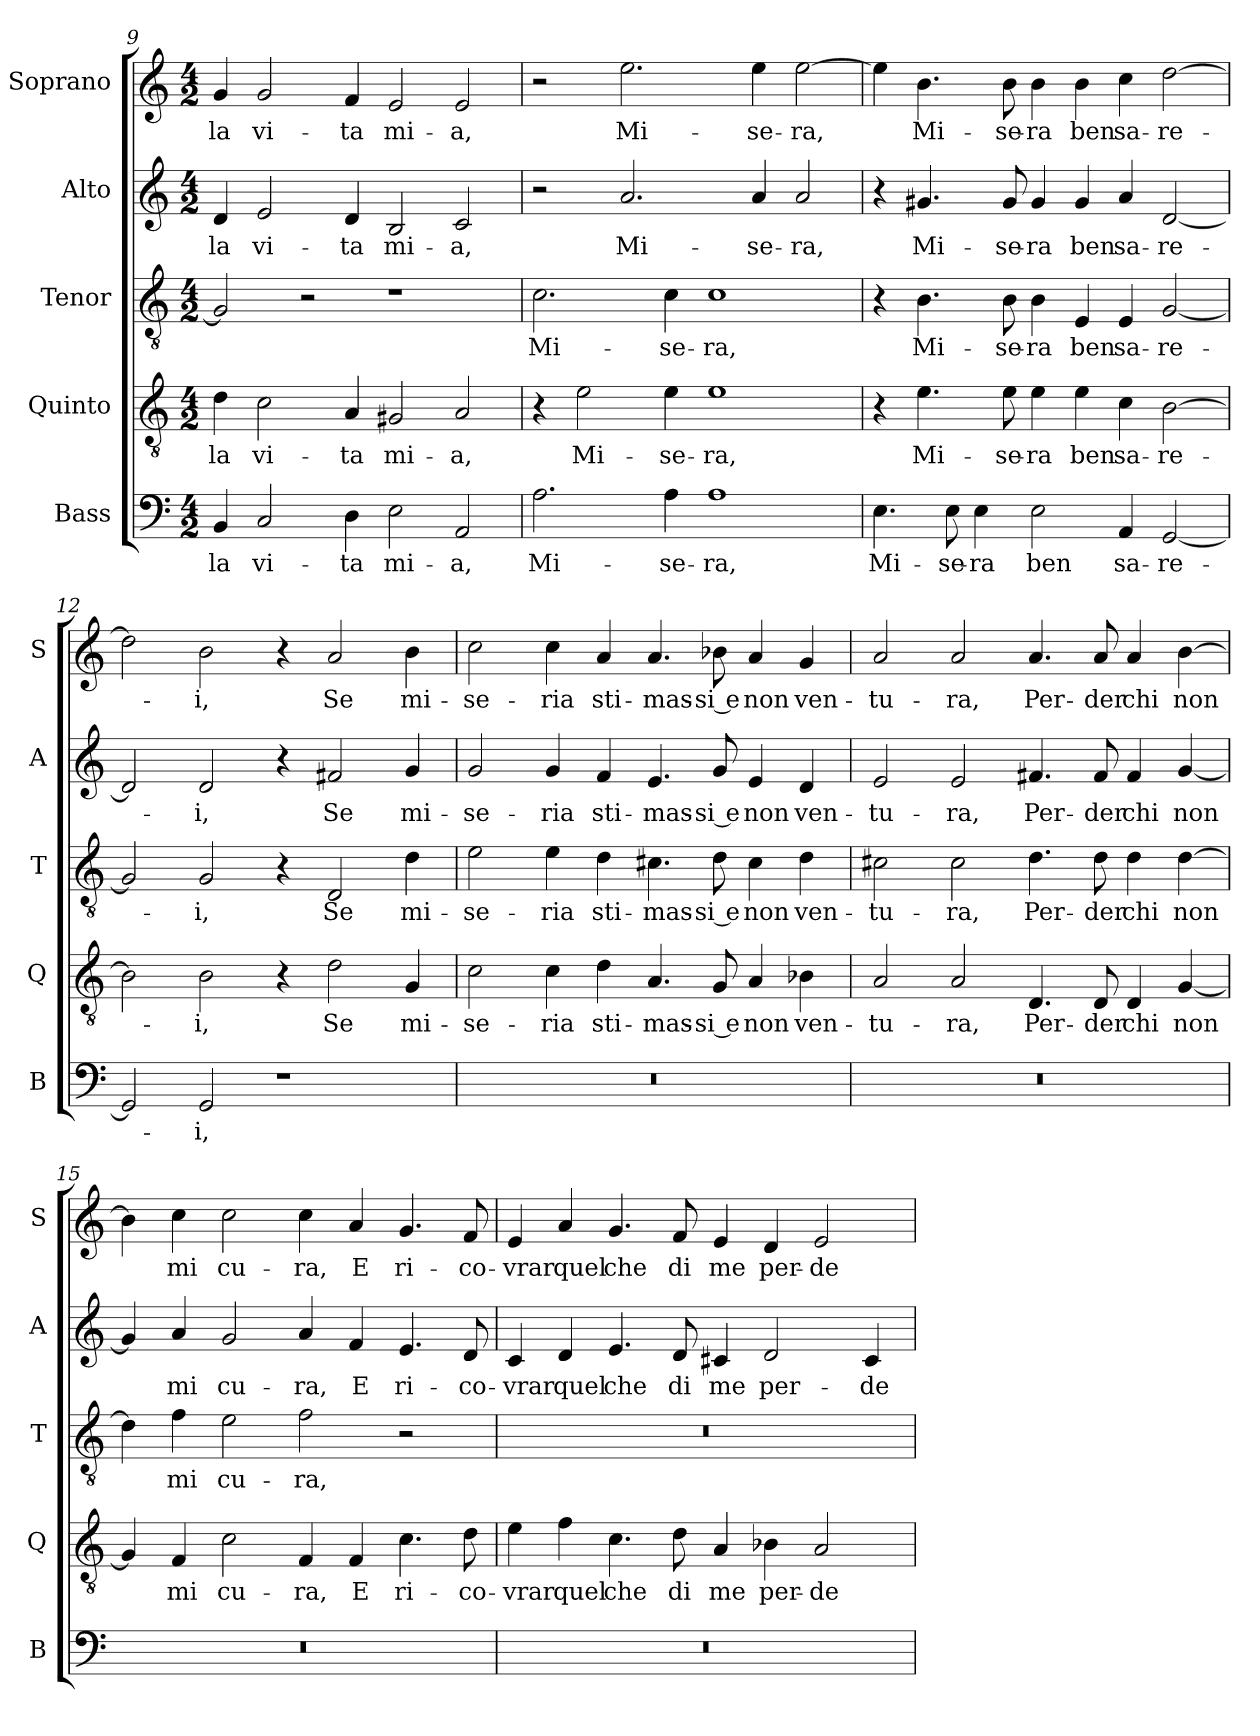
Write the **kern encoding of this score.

**kern	**text	**kern	**text	**kern	**text	**kern	**text	**kern	**text
*part5	*part5	*part4	*part4	*part3	*part3	*part2	*part2	*part1	*part1
*staff5	*staff5	*staff4	*staff4	*staff3	*staff3	*staff2	*staff2	*staff1	*staff1
*I"Bass	*	*I"Quinto	*	*I"Tenor	*	*I"Alto	*	*I"Soprano	*
*I'B	*	*I'Q	*	*I'T	*	*I'A	*	*I'S	*
*clefF4	*	*clefGv2	*	*clefGv2	*	*clefG2	*	*clefG2	*
*k[]	*	*k[]	*	*k[]	*	*k[]	*	*k[]	*
*C:	*	*C:	*	*C:	*	*C:	*	*C:	*
*M4/2	*	*M4/2	*	*M4/2	*	*M4/2	*	*M4/2	*
=9	=9	=9	=9	=9	=9	=9	=9	=9	=9
!	!LO:LY:b	!	!LO:LY:b	!	!	!	!LO:LY:b	!	!LO:LY:b
4BB/	la	4d\	la	2G/]	.	4d/	la	4g/	la
!	!LO:LY:b	!	!LO:LY:b	!	!	!	!LO:LY:b	!	!LO:LY:b
2C/	vi-	2c\	vi-	.	.	2e/	vi-	2g/	vi-
.	.	.	.	2r	.	.	.	.	.
!	!LO:LY:b	!	!LO:LY:b	!	!	!	!LO:LY:b	!	!LO:LY:b
4D\	-ta	4A/	-ta	.	.	4d/	-ta	4f/	-ta
!	!LO:LY:b	!	!LO:LY:b	!	!	!	!LO:LY:b	!	!LO:LY:b
2E\	mi-	2G#X/	mi-	1r	.	2B/	mi-	2e/	mi-
!	!LO:LY:b	!	!LO:LY:b	!	!	!	!LO:LY:b	!	!LO:LY:b
2AA/	-a,	2A/	-a,	.	.	2c/	-a,	2e/	-a,
=10	=10	=10	=10	=10	=10	=10	=10	=10	=10
!	!LO:LY:b	!	!	!	!LO:LY:b	!	!	!	!
2.A\	Mi-	4r	.	2.c\	Mi-	2r	.	2r	.
!	!	!	!LO:LY:b	!	!	!	!	!	!
.	.	2e\	Mi-	.	.	.	.	.	.
!	!	!	!	!	!	!	!LO:LY:b	!	!LO:LY:b
.	.	.	.	.	.	2.a/	Mi-	2.ee\	Mi-
!	!LO:LY:b	!	!LO:LY:b	!	!LO:LY:b	!	!	!	!
4A\	-se-	4e\	-se-	4c\	-se-	.	.	.	.
!	!LO:LY:b	!	!LO:LY:b	!	!LO:LY:b	!	!	!	!
1A	-ra,	1e	-ra,	1c	-ra,	.	.	.	.
!	!	!	!	!	!	!	!LO:LY:b	!	!LO:LY:b
.	.	.	.	.	.	4a/	-se-	4ee\	-se-
!	!	!	!	!	!	!	!LO:LY:b	!	!LO:LY:b
.	.	.	.	.	.	2a/	-ra,	[2ee\	-ra,
=11	=11	=11	=11	=11	=11	=11	=11	=11	=11
!	!LO:LY:b	!	!	!	!	!	!	!	!
4.E\	Mi-	4r	.	4r	.	4r	.	4ee\]	.
!	!	!	!LO:LY:b	!	!LO:LY:b	!	!LO:LY:b	!	!LO:LY:b
.	.	4.e\	Mi-	4.B\	Mi-	4.g#X/	Mi-	4.b\	Mi-
!	!LO:LY:b	!	!	!	!	!	!	!	!
8E\	-se-	.	.	.	.	.	.	.	.
!	!LO:LY:b	!	!	!	!	!	!	!	!
4E\	-ra	.	.	.	.	.	.	.	.
!	!	!	!LO:LY:b	!	!LO:LY:b	!	!LO:LY:b	!	!LO:LY:b
.	.	8e\	-se-	8B\	-se-	8g#/	-se-	8b\	-se-
!	!LO:LY:b	!	!LO:LY:b	!	!LO:LY:b	!	!LO:LY:b	!	!LO:LY:b
2E\	ben	4e\	-ra	4B\	-ra	4g#/	-ra	4b\	-ra
!	!	!	!LO:LY:b	!	!LO:LY:b	!	!LO:LY:b	!	!LO:LY:b
.	.	4e\	ben	4E/	ben	4g#/	ben	4b\	ben
!	!LO:LY:b	!	!LO:LY:b	!	!LO:LY:b	!	!LO:LY:b	!	!LO:LY:b
4AA/	sa-	4c\	sa-	4E/	sa-	4a/	sa-	4cc\	sa-
!	!LO:LY:b	!	!LO:LY:b	!	!LO:LY:b	!	!LO:LY:b	!	!LO:LY:b
[2GG/	-re-	[2B\	-re-	[2G/	-re-	[2d/	-re-	[2dd\	-re-
!!LO:LB:g=z
=12	=12	=12	=12	=12	=12	=12	=12	=12	=12
2GG/]	.	2B\]	.	2G/]	.	2d/]	.	2dd\]	.
!	!LO:LY:b	!	!LO:LY:b	!	!LO:LY:b	!	!LO:LY:b	!	!LO:LY:b
2GG/	-i,	2B\	-i,	2G/	-i,	2d/	-i,	2b\	-i,
1r	.	4r	.	4r	.	4r	.	4r	.
!	!	!	!LO:LY:b	!	!LO:LY:b	!	!LO:LY:b	!	!LO:LY:b
.	.	2d\	Se	2D/	Se	2f#X/	Se	2a/	Se
!	!	!	!LO:LY:b	!	!LO:LY:b	!	!LO:LY:b	!	!LO:LY:b
.	.	4G/	mi-	4d\	mi-	4g/	mi-	4b\	mi-
=13	=13	=13	=13	=13	=13	=13	=13	=13	=13
!	!	!	!LO:LY:b	!	!LO:LY:b	!	!LO:LY:b	!	!LO:LY:b
0r	.	2c\	-se-	2e\	-se-	2g/	-se-	2cc\	-se-
!	!	!	!LO:LY:b	!	!LO:LY:b	!	!LO:LY:b	!	!LO:LY:b
.	.	4c\	-ria	4e\	-ria	4g/	-ria	4cc\	-ria
!	!	!	!LO:LY:b	!	!LO:LY:b	!	!LO:LY:b	!	!LO:LY:b
.	.	4d\	sti-	4d\	sti-	4f/	sti-	4a/	sti-
!	!	!	!LO:LY:b	!	!LO:LY:b	!	!LO:LY:b	!	!LO:LY:b
.	.	4.A/	-mas-	4.c#X\	-mas-	4.e/	-mas-	4.a/	-mas-
!	!	!	!LO:LY:b	!	!LO:LY:b	!	!LO:LY:b	!	!LO:LY:b
.	.	8G/	-si e	8d\	-si e	8g/	-si e	8b-X\	-si e
!	!	!	!LO:LY:b	!	!LO:LY:b	!	!LO:LY:b	!	!LO:LY:b
.	.	4A/	non	4c#\	non	4e/	non	4a/	non
!	!	!	!LO:LY:b	!	!LO:LY:b	!	!LO:LY:b	!	!LO:LY:b
.	.	4B-X\	ven-	4d\	ven-	4d/	ven-	4g/	ven-
=14	=14	=14	=14	=14	=14	=14	=14	=14	=14
!	!	!	!LO:LY:b	!	!LO:LY:b	!	!LO:LY:b	!	!LO:LY:b
0r	.	2A/	-tu-	2c#X\	-tu-	2e/	-tu-	2a/	-tu-
!	!	!	!LO:LY:b	!	!LO:LY:b	!	!LO:LY:b	!	!LO:LY:b
.	.	2A/	-ra,	2c#\	-ra,	2e/	-ra,	2a/	-ra,
!	!	!	!LO:LY:b	!	!LO:LY:b	!	!LO:LY:b	!	!LO:LY:b
.	.	4.D/	Per-	4.d\	Per-	4.f#X/	Per-	4.a/	Per-
!	!	!	!LO:LY:b	!	!LO:LY:b	!	!LO:LY:b	!	!LO:LY:b
.	.	8D/	-der	8d\	-der	8f#/	-der	8a/	-der
!	!	!	!LO:LY:b	!	!LO:LY:b	!	!LO:LY:b	!	!LO:LY:b
.	.	4D/	chi	4d\	chi	4f#/	chi	4a/	chi
!	!	!	!LO:LY:b	!	!LO:LY:b	!	!LO:LY:b	!	!LO:LY:b
.	.	[4G/	non	[4d\	non	[4g/	non	[4b\	non
!!LO:LB:g=z
=15	=15	=15	=15	=15	=15	=15	=15	=15	=15
0r	.	4G/]	.	4d\]	.	4g/]	.	4b\]	.
!	!	!	!LO:LY:b	!	!LO:LY:b	!	!LO:LY:b	!	!LO:LY:b
.	.	4F/	mi	4f\	mi	4a/	mi	4cc\	mi
!	!	!	!LO:LY:b	!	!LO:LY:b	!	!LO:LY:b	!	!LO:LY:b
.	.	2c\	cu-	2e\	cu-	2g/	cu-	2cc\	cu-
!	!	!	!LO:LY:b	!	!LO:LY:b	!	!LO:LY:b	!	!LO:LY:b
.	.	4F/	-ra,	2f\	-ra,	4a/	-ra,	4cc\	-ra,
!	!	!	!LO:LY:b	!	!	!	!LO:LY:b	!	!LO:LY:b
.	.	4F/	E	.	.	4f/	E	4a/	E
!	!	!	!LO:LY:b	!	!LO:LY:b	!	!LO:LY:b	!	!LO:LY:b
.	.	4.c\	ri-	2r	ri-	4.e/	ri-	4.g/	ri-
!	!	!	!LO:LY:b	!	!	!	!LO:LY:b	!	!LO:LY:b
.	.	8d\	-co-	.	.	8d/	-co-	8f/	-co-
=16	=16	=16	=16	=16	=16	=16	=16	=16	=16
!	!	!	!LO:LY:b	!	!	!	!LO:LY:b	!	!LO:LY:b
0r	.	4e\	-vrar	0r	.	4c/	-vrar	4e/	-vrar
!	!	!	!LO:LY:b	!	!	!	!LO:LY:b	!	!LO:LY:b
.	.	4f\	quel	.	.	4d/	quel	4a/	quel
!	!	!	!LO:LY:b	!	!	!	!LO:LY:b	!	!LO:LY:b
.	.	4.c\	che	.	.	4.e/	che	4.g/	che
!	!	!	!LO:LY:b	!	!	!	!LO:LY:b	!	!LO:LY:b
.	.	8d\	di	.	.	8d/	di	8f/	di
!	!	!	!LO:LY:b	!	!	!	!LO:LY:b	!	!LO:LY:b
.	.	4A/	me	.	.	4c#X/	me	4e/	me
!	!	!	!LO:LY:b	!	!	!	!LO:LY:b	!	!LO:LY:b
.	.	4B-X\	per-	.	.	2d/	per-	4d/	per-
!	!	!	!LO:LY:b	!	!	!	!	!	!LO:LY:b
.	.	2A/	-de-	.	.	.	.	2e/	-de-
!	!	!	!	!	!	!	!LO:LY:b	!	!
.	.	.	.	.	.	4c#/	-de-	.	.
=	=	=	=	=	=	=	=	=	=
*-	*-	*-	*-	*-	*-	*-	*-	*-	*-
